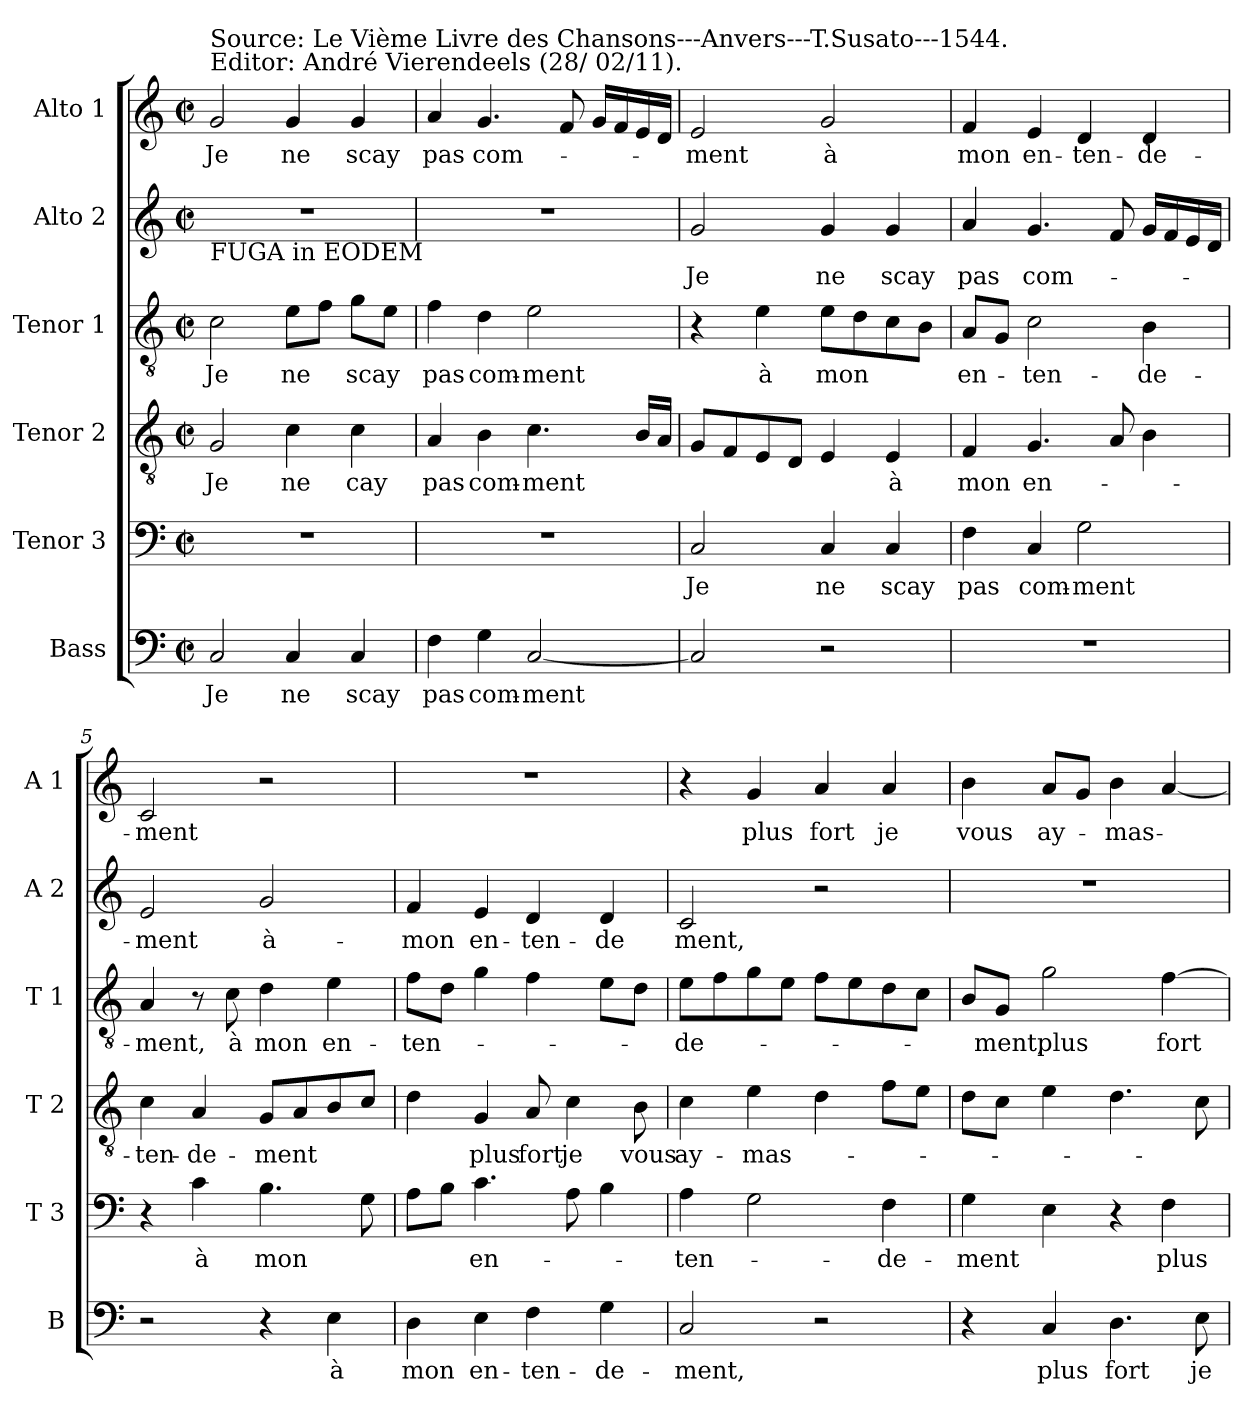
**kern	**text	**kern	**text	**kern	**text	**kern	**text	**kern	**text	**kern	**text
*part6	*part6	*part5	*part5	*part4	*part4	*part3	*part3	*part2	*part2	*part1	*part1
*staff6	*staff6	*staff5	*staff5	*staff4	*staff4	*staff3	*staff3	*staff2	*staff2	*staff1	*staff1
*I"Bass	*	*I"Tenor 3	*	*I"Tenor 2	*	*I"Tenor 1	*	*I"Alto 2	*	*I"Alto 1	*
*I'B	*	*I'T 3	*	*I'T 2	*	*I'T 1	*	*I'A 2	*	*I'A 1	*
*clefF4	*	*clefF4	*	*clefGv2	*	*clefGv2	*	*clefG2	*	*clefG2	*
*k[]	*	*k[]	*	*k[]	*	*k[]	*	*k[]	*	*k[]	*
*C:	*	*C:	*	*C:	*	*C:	*	*C:	*	*C:	*
*M2/2	*	*M2/2	*	*M2/2	*	*M2/2	*	*M2/2	*	*M2/2	*
*met(c|)	*	*met(c|)	*	*met(c|)	*	*met(c|)	*	*met(c|)	*	*met(c|)	*
=1	=1	=1	=1	=1	=1	=1	=1	=1	=1	=1	=1
!	!	!	!	!	!	!	!	!	!	!LO:TX:a:t=Source&colon;  Le Vième Livre des Chansons---Anvers---T.Susato---1544.\nEditor&colon; André Vierendeels (28/ 02/11).	!
!	!	!	!	!	!	!	!	!LO:TX:b:t=FUGA in EODEM	!	!	!
2C/	Je	1r	.	2G/	Je	2c\	Je	1r	.	2g/	Je
4C/	ne	.	.	4c\	ne	8e\L	ne	.	.	4g/	ne
.	.	.	.	.	.	8f\J	.	.	.	.	.
4C/	scay	.	.	4c\	cay	8g\L	scay	.	.	4g/	scay
.	.	.	.	.	.	8e\J	.	.	.	.	.
=2	=2	=2	=2	=2	=2	=2	=2	=2	=2	=2	=2
4F\	pas	1r	.	4A/	pas	4f\	pas	1r	.	4a/	pas
4G\	com-	.	.	4B\	com-	4d\	com-	.	.	4.g/	com-
[2C/	-ment	.	.	4.c\	-ment	2e\	-ment	.	.	.	.
.	.	.	.	.	.	.	.	.	.	8f/	.
.	.	.	.	.	.	.	.	.	.	16g/LL	.
.	.	.	.	.	.	.	.	.	.	16f/	.
.	.	.	.	16B/LL	.	.	.	.	.	16e/	.
.	.	.	.	16A/JJ	.	.	.	.	.	16d/JJ	.
=3	=3	=3	=3	=3	=3	=3	=3	=3	=3	=3	=3
2C/]	.	2C/	Je	8G/L	.	4r	.	2g/	Je	2e/	-ment
.	.	.	.	8F/	.	.	.	.	.	.	.
.	.	.	.	8E/	.	4e\	à	.	.	.	.
.	.	.	.	8D/J	.	.	.	.	.	.	.
2r	.	4C/	ne	4E/	.	8e\L	mon	4g/	ne	2g/	à
.	.	.	.	.	.	8d\	.	.	.	.	.
.	.	4C/	scay	4E/	à	8c\	.	4g/	scay	.	.
.	.	.	.	.	.	8B\J	.	.	.	.	.
=4	=4	=4	=4	=4	=4	=4	=4	=4	=4	=4	=4
1r	.	4F\	pas	4F/	mon	8A/L	en-	4a/	pas	4f/	mon
.	.	.	.	.	.	8G/J	.	.	.	.	.
.	.	4C/	com-	4.G/	en-	2c\	-ten-	4.g/	com-	4e/	en-
.	.	2G\	-ment	.	.	.	.	.	.	4d/	-ten-
.	.	.	.	8A/	.	.	.	8f/	.	.	.
.	.	.	.	4B\	.	4B\	-de-	16g/LL	.	4d/	-de-
.	.	.	.	.	.	.	.	16f/	.	.	.
.	.	.	.	.	.	.	.	16e/	.	.	.
.	.	.	.	.	.	.	.	16d/JJ	.	.	.
!!LO:LB:g=z
=5	=5	=5	=5	=5	=5	=5	=5	=5	=5	=5	=5
2r	.	4r	.	4c\	-ten-	4A/	-ment,	2e/	-ment	2c/	-ment
.	.	4c\	à	4A/	-de-	8r	.	.	.	.	.
.	.	.	.	.	.	8c\	à	.	.	.	.
4r	.	4.B\	mon	8G/L	-ment	4d\	mon	2g/	à-	2r	.
.	.	.	.	8A/	.	.	.	.	.	.	.
4E\	à	.	.	8B/	.	4e\	en-	.	.	.	.
.	.	8G\	.	8c/J	.	.	.	.	.	.	.
=6	=6	=6	=6	=6	=6	=6	=6	=6	=6	=6	=6
4D\	mon	8A\L	.	4d\	.	8f\L	-ten-	4f/	-mon	1r	.
.	.	8B\J	.	.	.	8d\J	.	.	.	.	.
4E\	en-	4.c\	en-	4G/	plus	4g\	.	4e/	en-	.	.
4F\	-ten-	.	.	8A/	fort	4f\	.	4d/	-ten-	.	.
.	.	8A\	.	4c\	je	.	.	.	.	.	.
4G\	-de-	4B\	.	.	.	8e\L	.	4d/	-de	.	.
.	.	.	.	8B\	vous	8d\J	.	.	.	.	.
=7	=7	=7	=7	=7	=7	=7	=7	=7	=7	=7	=7
2C/	-ment,	4A\	-ten-	4c\	ay-	8e\L	-de-	2c/	ment,	4r	.
.	.	.	.	.	.	8f\	.	.	.	.	.
.	.	2G\	.	4e\	-mas-	8g\	.	.	.	4g/	plus
.	.	.	.	.	.	8e\J	.	.	.	.	.
2r	.	.	.	4d\	.	8f\L	.	2r	.	4a/	fort
.	.	.	.	.	.	8e\	.	.	.	.	.
.	.	4F\	-de-	8f\L	.	8d\	.	.	.	4a/	je
.	.	.	.	8e\J	.	8c\J	.	.	.	.	.
=8	=8	=8	=8	=8	=8	=8	=8	=8	=8	=8	=8
4r	.	4G\	-ment	8d\L	.	8B/L	.	1r	.	4b\	vous
.	.	.	.	8c\J	.	8G/J	-ment,	.	.	.	.
4C/	plus	4E\	.	4e\	.	2g\	plus	.	.	8a/L	ay-
.	.	.	.	.	.	.	.	.	.	8g/J	.
4.D\	fort	4r	.	4.d\	.	.	.	.	.	4b\	-mas-
.	.	4F\	plus	.	.	[4f\	fort	.	.	[4a/	.
8E\	je	.	.	8c\	.	.	.	.	.	.	.
=	=	=	=	=	=	=	=	=	=	=	=
*-	*-	*-	*-	*-	*-	*-	*-	*-	*-	*-	*-
